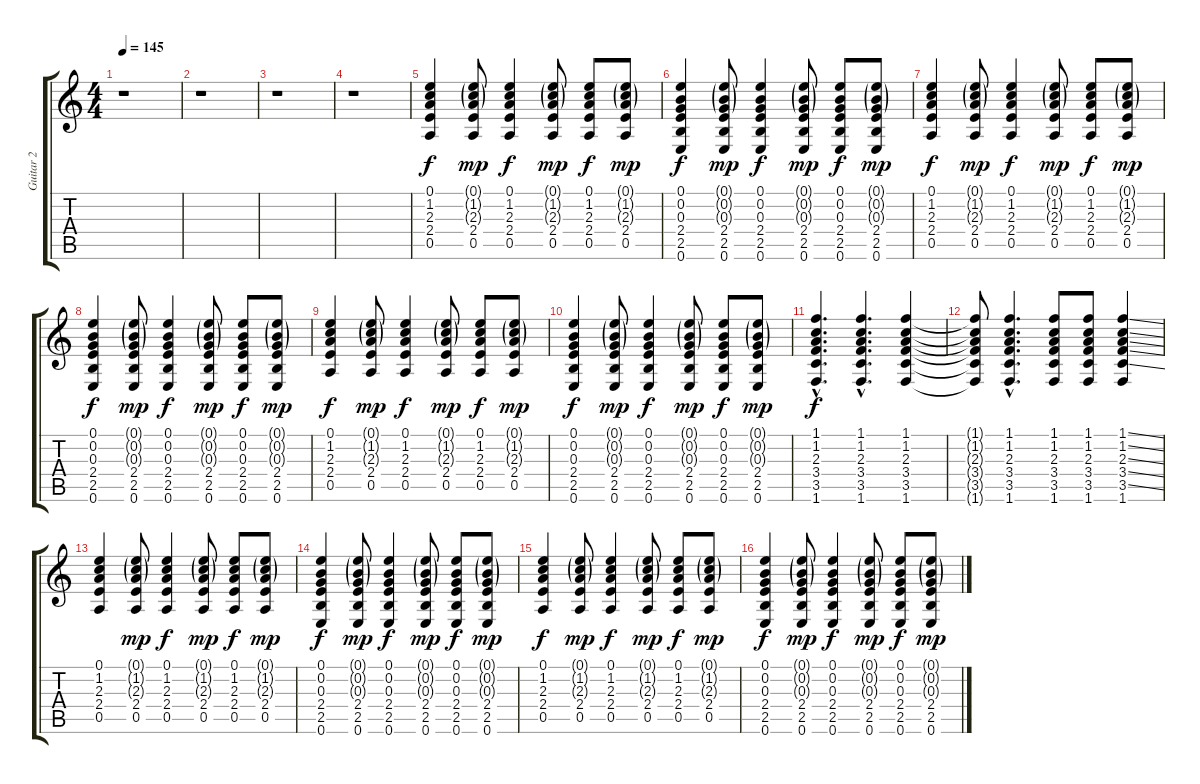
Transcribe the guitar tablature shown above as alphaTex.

\track ("Guitar 2" "Guitar 2") {instrument electricguitarclean}
\staff {score tabs}
\tuning (E4 B3 G3 D3 A2 E2) {hide}
\ts (4 4)
\tempo 145
\clef g2
\ks c
r.1{dy f instrument electricguitarclean} |
r.1 |
r.1 |
r.1 |
(0.1 1.2 2.3 2.4 0.5).4 (0.1{g} 1.2{g} 2.3{g} 2.4 0.5).8{dy mp} (0.1 1.2 2.3 2.4 0.5).4{dy f} (0.1{g} 1.2{g} 2.3{g} 2.4 0.5).8{dy mp} (0.1 1.2 2.3 2.4 0.5).8{dy f} (0.1{g} 1.2{g} 2.3{g} 2.4 0.5).8{dy mp} |
(0.1 0.2 0.3 2.4 2.5 0.6).4{dy f} (0.1{g} 0.2{g} 0.3{g} 2.4 2.5 0.6).8{dy mp} (0.1 0.2 0.3 2.4 2.5 0.6).4{dy f} (0.1{g} 0.2{g} 0.3{g} 2.4 2.5 0.6).8{dy mp} (0.1 0.2 0.3 2.4 2.5 0.6).8{dy f} (0.1{g} 0.2{g} 0.3{g} 2.4 2.5 0.6).8{dy mp} |
(0.1 1.2 2.3 2.4 0.5).4{dy f} (0.1{g} 1.2{g} 2.3{g} 2.4 0.5).8{dy mp} (0.1 1.2 2.3 2.4 0.5).4{dy f} (0.1{g} 1.2{g} 2.3{g} 2.4 0.5).8{dy mp} (0.1 1.2 2.3 2.4 0.5).8{dy f} (0.1{g} 1.2{g} 2.3{g} 2.4 0.5).8{dy mp} |
(0.1 0.2 0.3 2.4 2.5 0.6).4{dy f} (0.1{g} 0.2{g} 0.3{g} 2.4 2.5 0.6).8{dy mp} (0.1 0.2 0.3 2.4 2.5 0.6).4{dy f} (0.1{g} 0.2{g} 0.3{g} 2.4 2.5 0.6).8{dy mp} (0.1 0.2 0.3 2.4 2.5 0.6).8{dy f} (0.1{g} 0.2{g} 0.3{g} 2.4 2.5 0.6).8{dy mp} |
(0.1 1.2 2.3 2.4 0.5).4{dy f} (0.1{g} 1.2{g} 2.3{g} 2.4 0.5).8{dy mp} (0.1 1.2 2.3 2.4 0.5).4{dy f} (0.1{g} 1.2{g} 2.3{g} 2.4 0.5).8{dy mp} (0.1 1.2 2.3 2.4 0.5).8{dy f} (0.1{g} 1.2{g} 2.3{g} 2.4 0.5).8{dy mp} |
(0.1 0.2 0.3 2.4 2.5 0.6).4{dy f} (0.1{g} 0.2{g} 0.3{g} 2.4 2.5 0.6).8{dy mp} (0.1 0.2 0.3 2.4 2.5 0.6).4{dy f} (0.1{g} 0.2{g} 0.3{g} 2.4 2.5 0.6).8{dy mp} (0.1 0.2 0.3 2.4 2.5 0.6).8{dy f} (0.1{g} 0.2{g} 0.3{g} 2.4 2.5 0.6).8{dy mp} |
(1.1{hac} 1.2{hac} 2.3{hac} 3.4{hac} 3.5{hac} 1.6{hac}).4{d dy f} (1.1{hac} 1.2{hac} 2.3{hac} 3.4{hac} 3.5{hac} 1.6{hac}).4{d} (1.1 1.2 2.3 3.4 3.5 1.6).4 |
(1.1{t} 1.2{t} 2.3{t} 3.4{t} 3.5{t} 1.6{t}).8 (1.1{hac} 1.2{hac} 2.3{hac} 3.4{hac} 3.5{hac} 1.6{hac}).4{d} (1.1 1.2 2.3 3.4 3.5 1.6).8 (1.1 1.2 2.3 3.4 3.5 1.6).8 (1.1{ss} 1.2{ss} 2.3{ss} 3.4{ss} 3.5{ss} 1.6).4 |
(0.1 1.2 2.3 2.4 0.5).4 (0.1{g} 1.2{g} 2.3{g} 2.4 0.5).8{dy mp} (0.1 1.2 2.3 2.4 0.5).4{dy f} (0.1{g} 1.2{g} 2.3{g} 2.4 0.5).8{dy mp} (0.1 1.2 2.3 2.4 0.5).8{dy f} (0.1{g} 1.2{g} 2.3{g} 2.4 0.5).8{dy mp} |
(0.1 0.2 0.3 2.4 2.5 0.6).4{dy f} (0.1{g} 0.2{g} 0.3{g} 2.4 2.5 0.6).8{dy mp} (0.1 0.2 0.3 2.4 2.5 0.6).4{dy f} (0.1{g} 0.2{g} 0.3{g} 2.4 2.5 0.6).8{dy mp} (0.1 0.2 0.3 2.4 2.5 0.6).8{dy f} (0.1{g} 0.2{g} 0.3{g} 2.4 2.5 0.6).8{dy mp} |
(0.1 1.2 2.3 2.4 0.5).4{dy f} (0.1{g} 1.2{g} 2.3{g} 2.4 0.5).8{dy mp} (0.1 1.2 2.3 2.4 0.5).4{dy f} (0.1{g} 1.2{g} 2.3{g} 2.4 0.5).8{dy mp} (0.1 1.2 2.3 2.4 0.5).8{dy f} (0.1{g} 1.2{g} 2.3{g} 2.4 0.5).8{dy mp} |
(0.1 0.2 0.3 2.4 2.5 0.6).4{dy f} (0.1{g} 0.2{g} 0.3{g} 2.4 2.5 0.6).8{dy mp} (0.1 0.2 0.3 2.4 2.5 0.6).4{dy f} (0.1{g} 0.2{g} 0.3{g} 2.4 2.5 0.6).8{dy mp} (0.1 0.2 0.3 2.4 2.5 0.6).8{dy f} (0.1{g} 0.2{g} 0.3{g} 2.4 2.5 0.6).8{dy mp}
